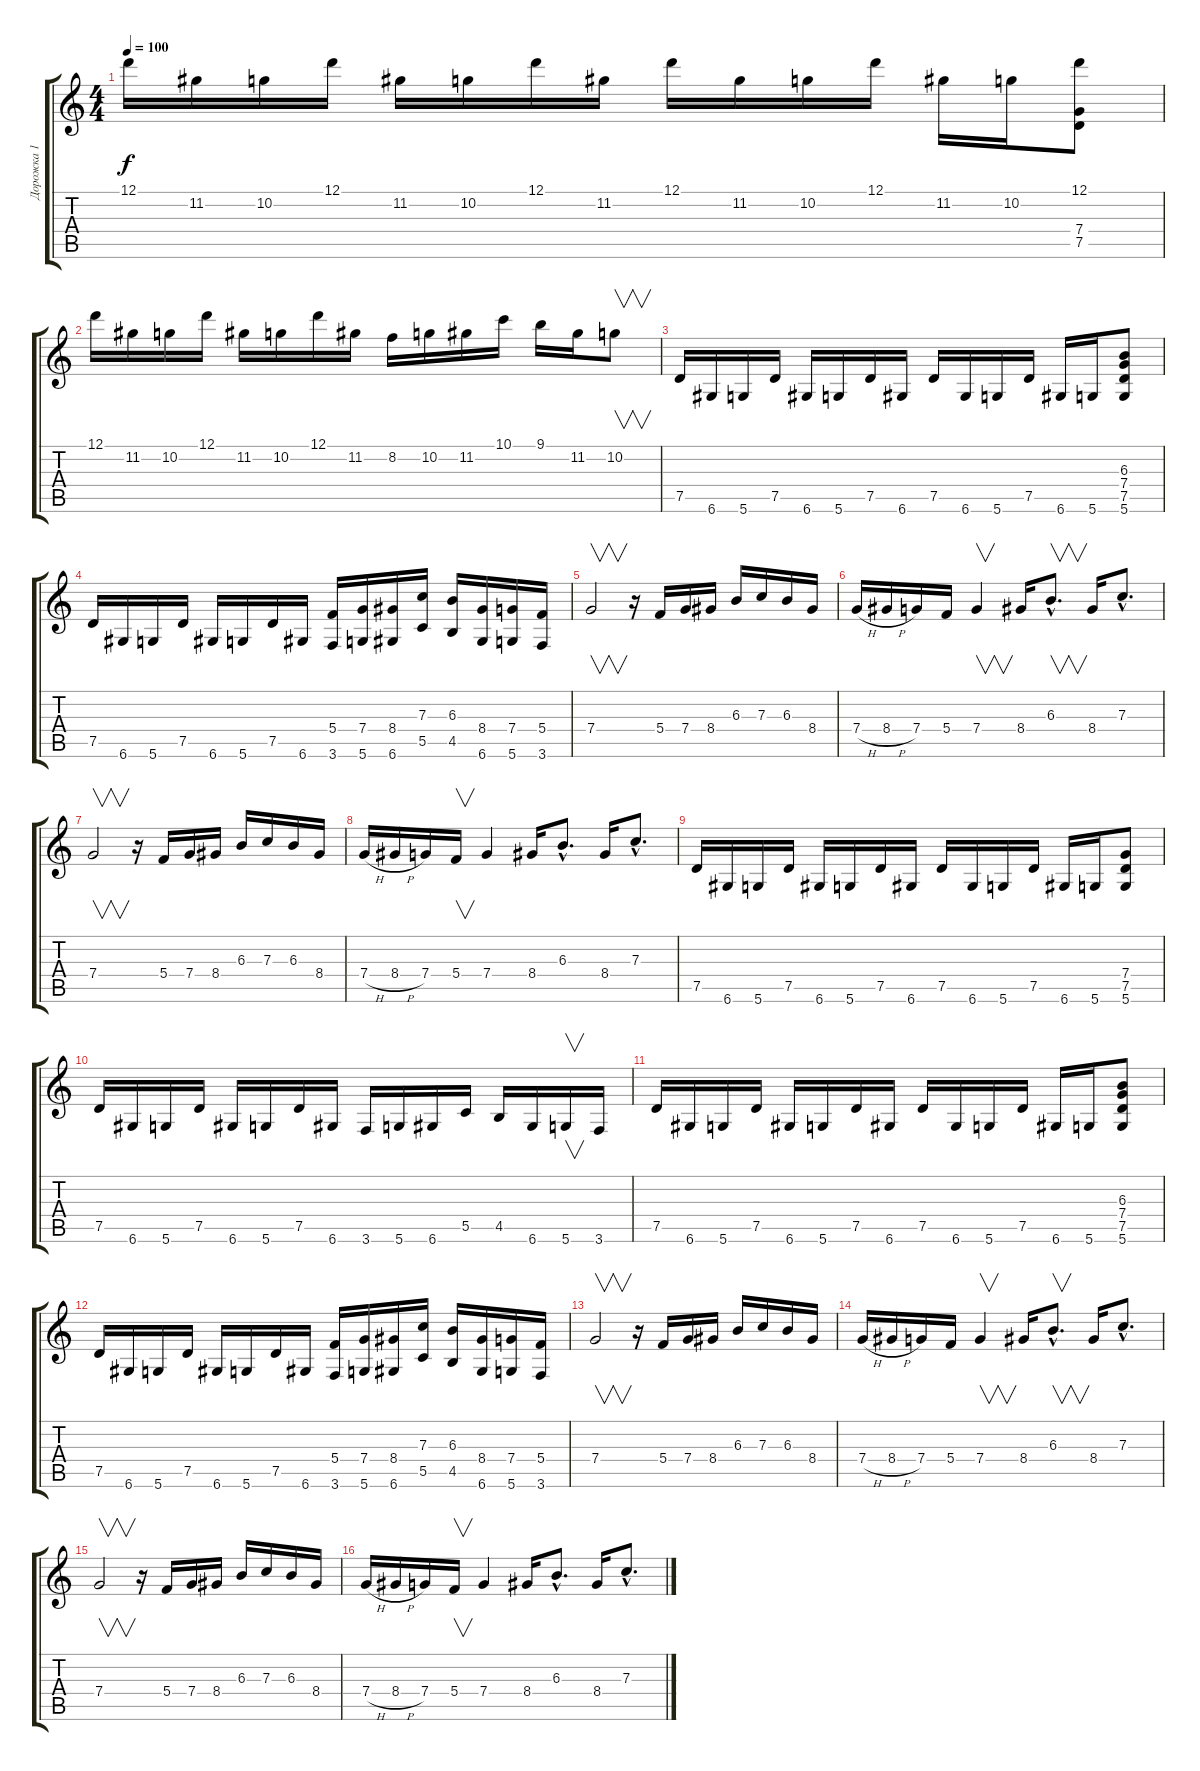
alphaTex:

\track ("Дорожка 1" "Дорожка 1") {instrument distortionguitar}
\staff {score tabs}
\tuning (D4 A3 F3 C3 G2 D2) {hide}
\ts (4 4)
\tempo 100
\clef g2
\ks c
12.1.16{dy f instrument distortionguitar} 11.2.16 10.2.16 12.1.16 11.2.16 10.2.16 12.1.16 11.2.16 12.1.16 11.2.16 10.2.16 12.1.16 11.2.16 10.2.16 (12.1 7.4 7.5).8 |
12.1.16 11.2.16 10.2.16 12.1.16 11.2.16 10.2.16 12.1.16 11.2.16 8.2.16 10.2.16 11.2.16 10.1.16 9.1.16 11.2.16 10.2.8{v} |
7.5.16 6.6.16 5.6.16 7.5.16 6.6.16 5.6.16 7.5.16 6.6.16 7.5.16 6.6.16 5.6.16 7.5.16 6.6.16 5.6.16 (6.3 7.4 7.5 5.6).8 |
7.5.16 6.6.16 5.6.16 7.5.16 6.6.16 5.6.16 7.5.16 6.6.16 (5.4 3.6).16 (7.4 5.6).16 (8.4 6.6).16 (7.3 5.5).16 (6.3 4.5).16 (8.4 6.6).16 (7.4 5.6).16 (5.4 3.6).16 |
7.4.2{v} r.16 5.4.16 7.4.16 8.4.16 6.3.16 7.3.16 6.3.16 8.4.16 |
7.4{h}.16 8.4{h}.16 7.4.16 5.4.16 7.4.4{v} 8.4.16 6.3{hac}.8{v d} 8.4.16 7.3{hac}.8{d} |
7.4.2{v} r.16 5.4.16 7.4.16 8.4.16 6.3.16 7.3.16 6.3.16 8.4.16 |
7.4{h}.16 8.4{h}.16 7.4.16 5.4.16{v} 7.4.4 8.4.16 6.3{hac}.8{d} 8.4.16 7.3{hac}.8{d} |
7.5.16 6.6.16 5.6.16 7.5.16 6.6.16 5.6.16 7.5.16 6.6.16 7.5.16 6.6.16 5.6.16 7.5.16 6.6.16 5.6.16 (7.4 7.5 5.6).8 |
7.5.16 6.6.16 5.6.16 7.5.16 6.6.16 5.6.16 7.5.16 6.6.16 3.6.16 5.6.16 6.6.16 5.5.16 4.5.16 6.6.16 5.6.16{v} 3.6.16 |
7.5.16 6.6.16 5.6.16 7.5.16 6.6.16 5.6.16 7.5.16 6.6.16 7.5.16 6.6.16 5.6.16 7.5.16 6.6.16 5.6.16 (6.3 7.4 7.5 5.6).8 |
7.5.16 6.6.16 5.6.16 7.5.16 6.6.16 5.6.16 7.5.16 6.6.16 (5.4 3.6).16 (7.4 5.6).16 (8.4 6.6).16 (7.3 5.5).16 (6.3 4.5).16 (8.4 6.6).16 (7.4 5.6).16 (5.4 3.6).16 |
7.4.2{v} r.16 5.4.16 7.4.16 8.4.16 6.3.16 7.3.16 6.3.16 8.4.16 |
7.4{h}.16 8.4{h}.16 7.4.16 5.4.16 7.4.4{v} 8.4.16 6.3{hac}.8{v d} 8.4.16 7.3{hac}.8{d} |
7.4.2{v} r.16 5.4.16 7.4.16 8.4.16 6.3.16 7.3.16 6.3.16 8.4.16 |
7.4{h}.16 8.4{h}.16 7.4.16 5.4.16{v} 7.4.4 8.4.16 6.3{hac}.8{d} 8.4.16 7.3{hac}.8{d}
